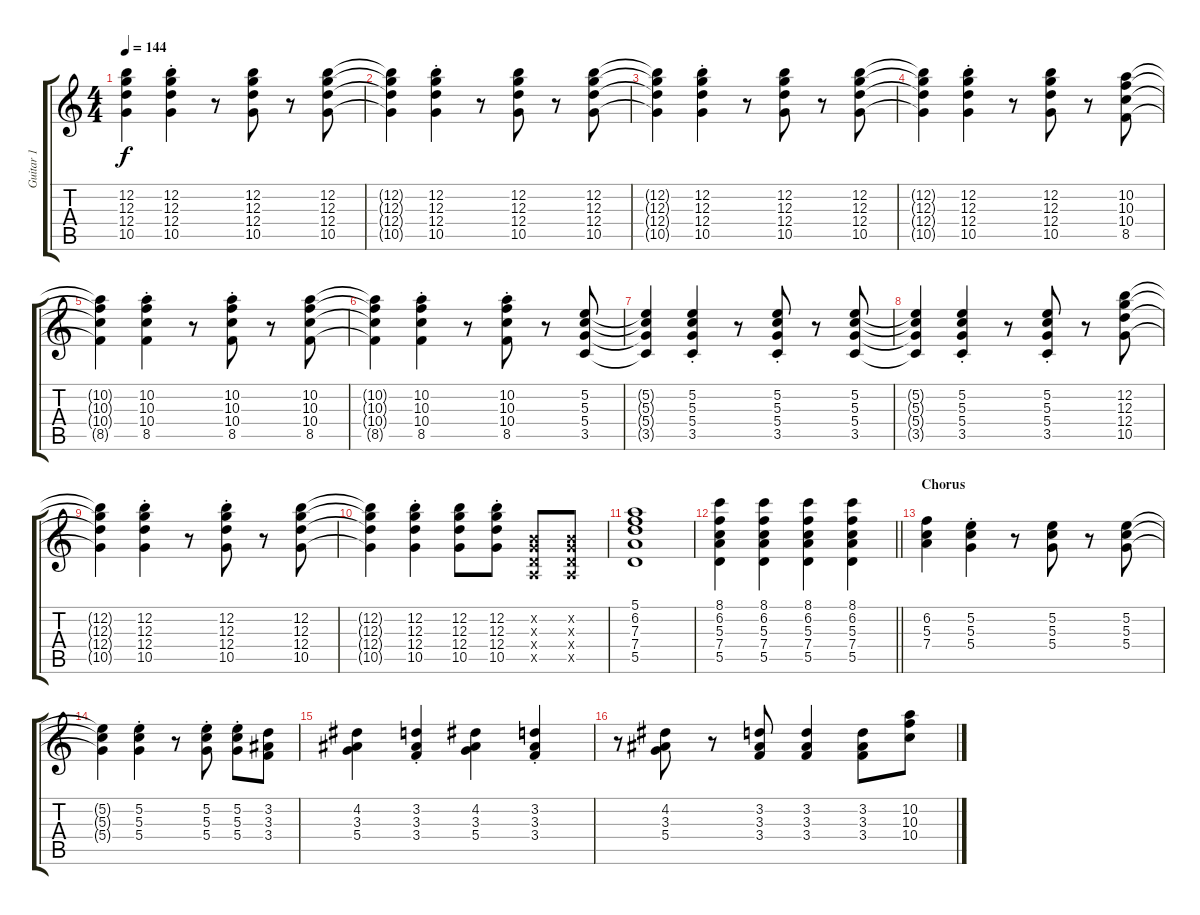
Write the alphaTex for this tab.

\track ("Guitar 1" "Guitar 1") {instrument overdrivenguitar}
\staff {score tabs}
\tuning (E4 B3 G3 D3 A2 E2) {hide}
\ts (4 4)
\tempo 144
\clef g2
\ks c
(12.2{t} 12.3{t} 12.4{t} 10.5{t}).4{dy f} (12.2{st} 12.3 12.4 10.5).4 r.8 (12.2 12.3 12.4 10.5).8 r.8 (12.2 12.3 12.4 10.5).8 |
(12.2{t} 12.3{t} 12.4{t} 10.5{t}).4 (12.2{st} 12.3 12.4 10.5).4 r.8 (12.2 12.3 12.4 10.5).8 r.8 (12.2 12.3 12.4 10.5).8 |
(12.2{t} 12.3{t} 12.4{t} 10.5{t}).4 (12.2{st} 12.3 12.4 10.5).4 r.8 (12.2 12.3 12.4 10.5).8 r.8 (12.2 12.3 12.4 10.5).8 |
(12.2{t} 12.3{t} 12.4{t} 10.5{t}).4 (12.2{st} 12.3 12.4 10.5).4 r.8 (12.2 12.3 12.4 10.5).8 r.8 (10.2 10.3 10.4 8.5).8 |
(10.2{t} 10.3{t} 10.4{t} 8.5{t}).4 (10.2{st} 10.3 10.4 8.5).4 r.8 (10.2{st} 10.3 10.4 8.5).8 r.8 (10.2 10.3 10.4 8.5).8 |
(10.2{t} 10.3{t} 10.4{t} 8.5{t}).4 (10.2{st} 10.3 10.4 8.5).4 r.8 (10.2{st} 10.3 10.4 8.5).8 r.8 (5.2 5.3 5.4 3.5).8 |
(5.2{t} 5.3{t} 5.4{t} 3.5{t}).4 (5.2{st} 5.3 5.4 3.5).4 r.8 (5.2{st} 5.3 5.4 3.5{st}).8 r.8 (5.2 5.3 5.4 3.5).8 |
(5.2{t} 5.3{t} 5.4{t} 3.5{t}).4 (5.2{st} 5.3 5.4 3.5).4 r.8 (5.2{st} 5.3 5.4 3.5).8 r.8 (12.2 12.3 12.4 10.5).8 |
(12.2{t} 12.3{t} 12.4{t} 10.5{t}).4 (12.2{st} 12.3 12.4 10.5).4 r.8 (12.2{st} 12.3 12.4 10.5).8 r.8 (12.2 12.3 12.4 10.5).8 |
(12.2{t} 12.3{t} 12.4{t} 10.5{t}).4 (12.2{st} 12.3 12.4 10.5).4 (12.2 12.3 12.4 10.5).8 (12.2{st} 12.3 12.4 10.5).8 (0.2{x} 0.3{x} 0.4{x} 0.5{x}).8 (0.2{x} 0.3{x} 0.4{x} 0.5{x}).8 |
(5.1 6.2 7.3 7.4 5.5).1 |
\barLineRight lightlight
(8.1 6.2 5.3 7.4 5.5).4 (8.1 6.2 5.3 7.4 5.5).4 (8.1 6.2 5.3 7.4 5.5).4 (8.1 6.2 5.3 7.4 5.5).4 |
\section ("" "Chorus")
(6.2 5.3 7.4).4 (5.2{st} 5.3 5.4).4 r.8 (5.2 5.3 5.4).8 r.8 (5.2 5.3 5.4).8 |
(5.2{t} 5.3{t} 5.4{t}).4 (5.2{st} 5.3 5.4).4 r.8 (5.2{st} 5.3 5.4).8 (5.2{st} 5.3 5.4).8 (3.2 3.3 3.4).8 |
(4.2 3.3 5.4).4 (3.2{st} 3.3 3.4).4 (4.2 3.3 5.4).4 (3.2{st} 3.3 3.4).4 |
r.8 (4.2 3.3 5.4).8 r.8 (3.2 3.3 3.4).8 (3.2 3.3 3.4).4 (3.2 3.3 3.4).8 (10.2 10.3 10.4).8
